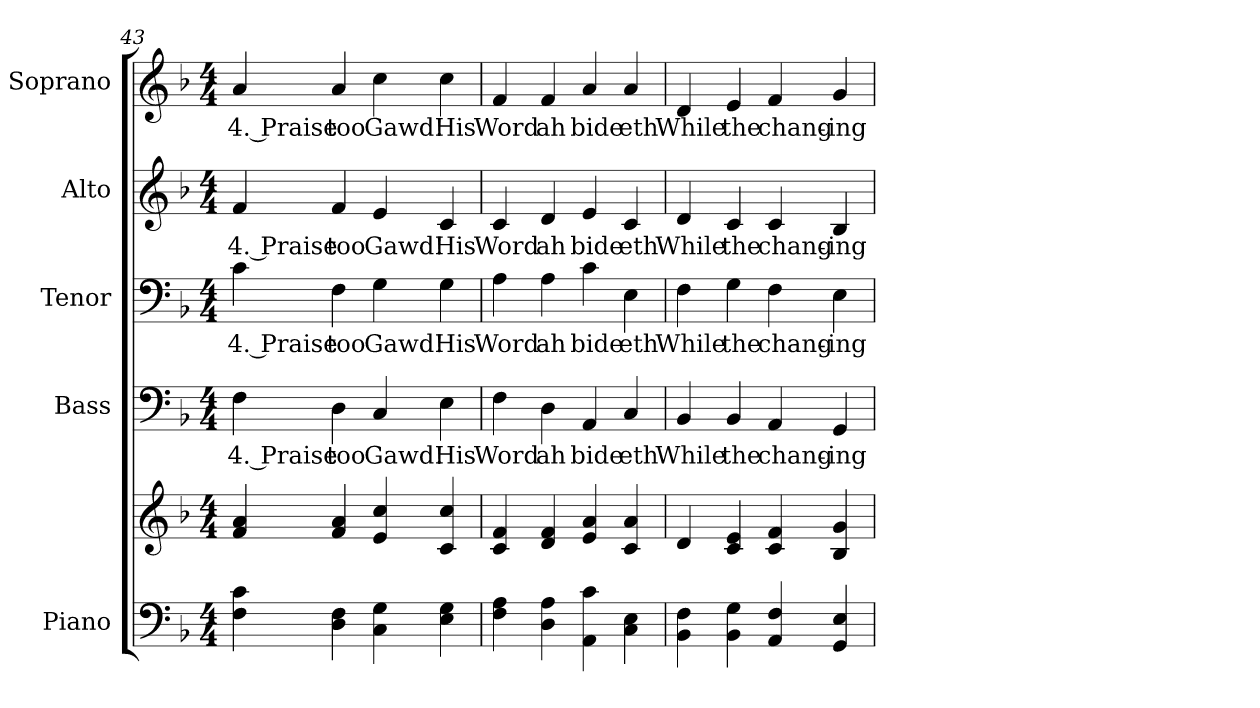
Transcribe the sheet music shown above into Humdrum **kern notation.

**kern	**kern	**kern	**text	**kern	**text	**kern	**text	**kern	**text
*part5	*part5	*part4	*part4	*part3	*part3	*part2	*part2	*part1	*part1
*staff6	*staff5	*staff4	*staff4	*staff3	*staff3	*staff2	*staff2	*staff1	*staff1
*I"Piano	*	*I"Bass	*	*I"Tenor	*	*I"Alto	*	*I"Soprano	*
*I'Pno.	*	*I'B.	*	*I'T.	*	*I'A.	*	*I'S.	*
*clefF4	*clefG2	*clefF4	*	*clefF4	*	*clefG2	*	*clefG2	*
*k[b-]	*k[b-]	*k[b-]	*	*k[b-]	*	*k[b-]	*	*k[b-]	*
*F:	*F:	*F:	*	*F:	*	*F:	*	*F:	*
*M4/4	*M4/4	*M4/4	*	*M4/4	*	*M4/4	*	*M4/4	*
=43	=43	=43	=43	=43	=43	=43	=43	=43	=43
!	!	!	!LO:LY:b:color=#000000	!	!	!	!	!	!
!	!	!	!	!	!LO:LY:b:color=#000000	!	!	!	!
!	!	!	!	!	!	!	!LO:LY:b:color=#000000	!	!
!	!	!	!	!	!	!	!	!	!LO:LY:b:color=#000000
4Fi\ 4ci	4fi/ 4ai	4Fi\	4. Praise	4ci\	4. Praise	4fi/	4. Praise	4ai/	4. Praise
!	!	!	!LO:LY:b:color=#000000	!	!	!	!	!	!
!	!	!	!	!	!LO:LY:b:color=#000000	!	!	!	!
!	!	!	!	!	!	!	!LO:LY:b:color=#000000	!	!
!	!	!	!	!	!	!	!	!	!LO:LY:b:color=#000000
4Di\ 4Fi	4fi/ 4ai	4Di\	too	4Fi\	too	4fi/	too	4ai/	too
!	!	!	!LO:LY:b:color=#000000	!	!	!	!	!	!
!	!	!	!	!	!LO:LY:b:color=#000000	!	!	!	!
!	!	!	!	!	!	!	!LO:LY:b:color=#000000	!	!
!	!	!	!	!	!	!	!	!	!LO:LY:b:color=#000000
4Ci\ 4Gi	4ei/ 4cci	4Ci/	Gawd!	4Gi\	Gawd!	4ei/	Gawd!	4cci\	Gawd!
!	!	!	!LO:LY:b:color=#000000	!	!	!	!	!	!
!	!	!	!	!	!LO:LY:b:color=#000000	!	!	!	!
!	!	!	!	!	!	!	!LO:LY:b:color=#000000	!	!
!	!	!	!	!	!	!	!	!	!LO:LY:b:color=#000000
4Ei\ 4Gi	4ci/ 4cci	4Ei\	His	4Gi\	His	4ci/	His	4cci\	His
!!LO:PB:g=z
=44	=44	=44	=44	=44	=44	=44	=44	=44	=44
!	!	!	!LO:LY:b:color=#000000	!	!	!	!	!	!
!	!	!	!	!	!LO:LY:b:color=#000000	!	!	!	!
!	!	!	!	!	!	!	!LO:LY:b:color=#000000	!	!
!	!	!	!	!	!	!	!	!	!LO:LY:b:color=#000000
4Fi\ 4Ai	4ci/ 4fi	4Fi\	Word	4Ai\	Word	4ci/	Word	4fi/	Word
!	!	!	!LO:LY:b:color=#000000	!	!	!	!	!	!
!	!	!	!	!	!LO:LY:b:color=#000000	!	!	!	!
!	!	!	!	!	!	!	!LO:LY:b:color=#000000	!	!
!	!	!	!	!	!	!	!	!	!LO:LY:b:color=#000000
4Di\ 4Ai	4di/ 4fi	4Di\	ah	4Ai\	ah	4di/	ah	4fi/	ah
!	!	!	!LO:LY:b:color=#000000	!	!	!	!	!	!
!	!	!	!	!	!LO:LY:b:color=#000000	!	!	!	!
!	!	!	!	!	!	!	!LO:LY:b:color=#000000	!	!
!	!	!	!	!	!	!	!	!	!LO:LY:b:color=#000000
4AAi\ 4ci	4ei/ 4ai	4AAi/	bide	4ci\	bide	4ei/	bide	4ai/	bide
!	!	!	!LO:LY:b:color=#000000	!	!	!	!	!	!
!	!	!	!	!	!LO:LY:b:color=#000000	!	!	!	!
!	!	!	!	!	!	!	!LO:LY:b:color=#000000	!	!
!	!	!	!	!	!	!	!	!	!LO:LY:b:color=#000000
4Ci\ 4Ei	4ci/ 4ai	4Ci/	eth	4Ei\	eth	4ci/	eth	4ai/	eth
=45	=45	=45	=45	=45	=45	=45	=45	=45	=45
!	!	!	!LO:LY:b:color=#000000	!	!	!	!	!	!
!	!	!	!	!	!LO:LY:b:color=#000000	!	!	!	!
!	!	!	!	!	!	!	!LO:LY:b:color=#000000	!	!
!	!	!	!	!	!	!	!	!	!LO:LY:b:color=#000000
4BB-i\ 4Fi	4di/	4BB-i/	While	4Fi\	While	4di/	While	4di/	While
!	!	!	!LO:LY:b:color=#000000	!	!	!	!	!	!
!	!	!	!	!	!LO:LY:b:color=#000000	!	!	!	!
!	!	!	!	!	!	!	!LO:LY:b:color=#000000	!	!
!	!	!	!	!	!	!	!	!	!LO:LY:b:color=#000000
4BB-i\ 4Gi	4ci/ 4ei	4BB-i/	the	4Gi\	the	4ci/	the	4ei/	the
!	!	!	!LO:LY:b:color=#000000	!	!	!	!	!	!
!	!	!	!	!	!LO:LY:b:color=#000000	!	!	!	!
!	!	!	!	!	!	!	!LO:LY:b:color=#000000	!	!
!	!	!	!	!	!	!	!	!	!LO:LY:b:color=#000000
4AAi/ 4Fi	4ci/ 4fi	4AAi/	chang-	4Fi\	chang-	4ci/	chang-	4fi/	chang-
!	!	!	!LO:LY:b:color=#000000	!	!	!	!	!	!
!	!	!	!	!	!LO:LY:b:color=#000000	!	!	!	!
!	!	!	!	!	!	!	!LO:LY:b:color=#000000	!	!
!	!	!	!	!	!	!	!	!	!LO:LY:b:color=#000000
4GGi/ 4Ei	4B-i/ 4gi	4GGi/	-ing	4Ei\	-ing	4B-i/	-ing	4gi/	-ing
=	=	=	=	=	=	=	=	=	=
*-	*-	*-	*-	*-	*-	*-	*-	*-	*-
